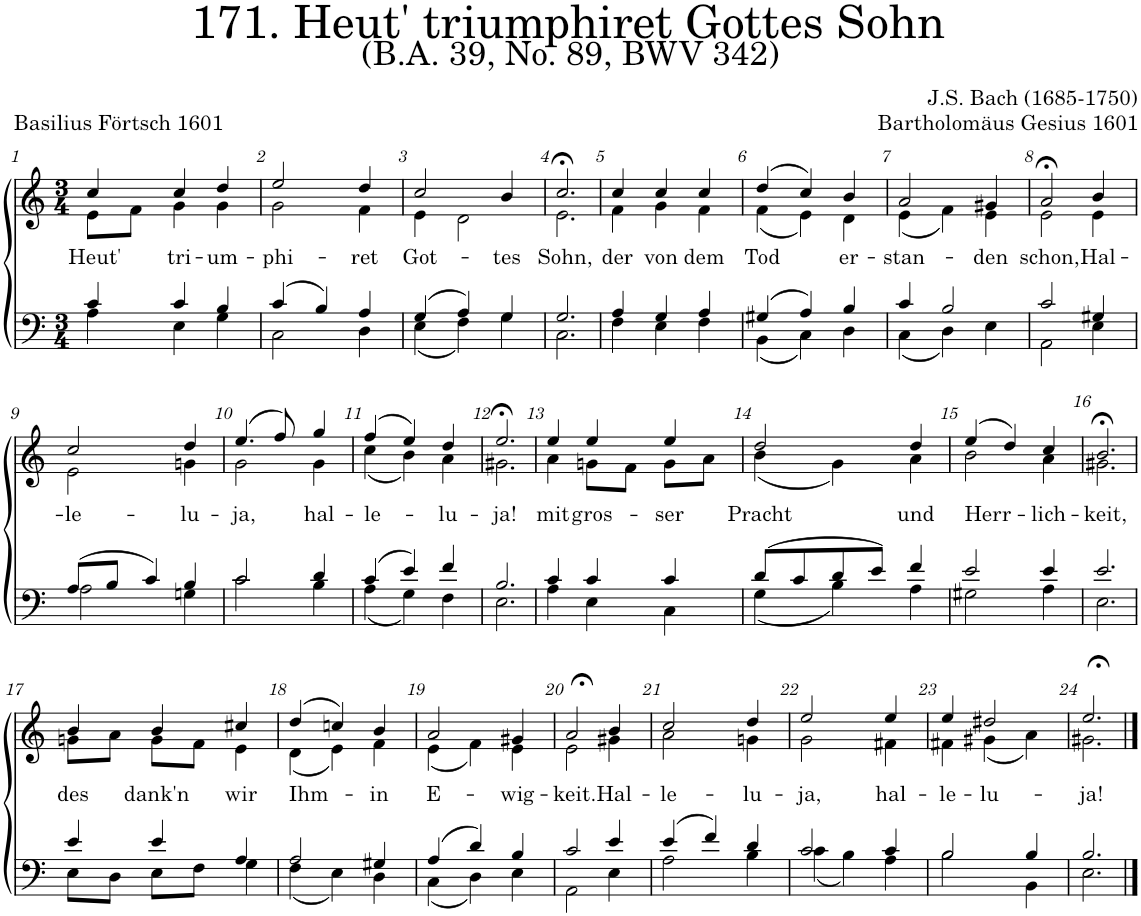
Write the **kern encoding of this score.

**kern	**kern	**text
*part2	*part1	*part1
*staff2	*staff1	*staff1
*I"Tenor/Bass	*I"Soprano/Alto	*
*clefF4	*clefG2	*
*k[]	*k[]	*
*M3/4	*M3/4	*
=1	=1	=1
*^	*	*
!	!	!	!LO:LY:b
*	*	*^	*
4c/	4A\	4cc/	8e\L	Heut'
.	.	.	8f\J	.
!	!	!	!	!LO:LY:b
4c/	4E\	4cc/	4g\	tri-
!	!	!	!	!LO:LY:b
4B/	4G\	4dd/	4g\	-um-
=2	=2	=2	=2	=2
!	!	!	!	!LO:LY:b
(4c/	2C\	2ee/	2g\	-phi-
4B/)	.	.	.	.
!	!	!	!	!LO:LY:b
4A/	4D\	4dd/	4f\	-ret
=3	=3	=3	=3	=3
!	!	!	!	!LO:LY:b
(4G/	(4E\	2cc/	4e\	Got-
4A/)	4F\)	.	2d\	.
!	!	!	!	!LO:LY:b
4G/	4G\	4b/	.	-tes
=4	=4	=4	=4	=4
!	!	!	!	!LO:LY:b
2.G/	2.C\	2.cc;<,/	2.e\	Sohn,
=5	=5	=5	=5	=5
!	!	!	!	!LO:LY:b
4A/	4F\	4cc/	4f\	der
!	!	!	!	!LO:LY:b
4G/	4E\	4cc/	4g\	von
!	!	!	!	!LO:LY:b
4A/	4F\	4cc/	4f\	dem
=6	=6	=6	=6	=6
!	!	!	!	!LO:LY:b
(4G#X/	(4BB\	(4dd/	(4f\	Tod
4A/)	4C\)	4cc/)	4e\)	.
!	!	!	!	!LO:LY:b
4B/	4D\	4b/	4d\	er-
=7	=7	=7	=7	=7
!	!	!	!	!LO:LY:b
4c/	(4C\	2a/	(4e\	-stan-
2B/	4D\)	.	4f\)	.
!	!	!	!	!LO:LY:b
.	4E\	4g#X/	4e\	-den
=8	=8	=8	=8	=8
!	!	!	!	!LO:LY:b
2c/	2AA\	2a;<,/	2e\	schon,
!	!	!	!	!LO:LY:b
4G#X/	4E\	4b/	4e\	Hal-
!!LO:LB:g=z	!!
=9	=9	=9	=9	=9
!	!	!	!	!LO:LY:b
(8A/L	2A\	2cc/	2e\	-le-
8B/J	.	.	.	.
4c/)	.	.	.	.
!	!	!	!	!LO:LY:b
4B/	4Gn\	4dd/	4gn\	-lu-
=10	=10	=10	=10	=10
!	!	!	!	!LO:LY:b
2c/	2c\	(4.ee/	2g\	-ja,
.	.	8ff/)	.	.
!	!	!	!	!LO:LY:b
4d/	4B\	4gg/	4g\	hal-
=11	=11	=11	=11	=11
!	!	!	!	!LO:LY:b
(4c/	(4A\	(4ff/	(4cc\	-le-
4e/)	4G\)	4ee/)	4b\)	.
!	!	!	!	!LO:LY:b
4f/	4F\	4dd/	4a\	-lu-
=12	=12	=12	=12	=12
!	!	!	!	!LO:LY:b
2.B/	2.E\	2.ee;<,/	2.g#X\	-ja!
=13	=13	=13	=13	=13
!	!	!	!	!LO:LY:b
4c/	4A\	4ee;</	4a\	mit
!	!	!	!	!LO:LY:b
4c/	4E\	4ee/	8gn\L	gros-
.	.	.	8f\J	.
!	!	!	!	!LO:LY:b
4c/	4C\	4ee/	8g\L	-ser
.	.	.	8a\J	.
=14	=14	=14	=14	=14
!	!	!	!	!LO:LY:b
(8d/L	(4G\	2dd/	(4b\	Pracht
8c/	.	.	.	.
8d/	4B\)	.	4g\)	.
8e/J)	.	.	.	.
!	!	!	!	!LO:LY:b
4f/	4A\	4dd/	4a\	und
=15	=15	=15	=15	=15
!	!	!	!	!LO:LY:b
2e/	2G#X\	(4ee/	2b\	Herr-
.	.	4dd/)	.	.
!	!	!	!	!LO:LY:b
4e/	4A\	4cc/	4a\	-lich-
=16	=16	=16	=16	=16
!	!	!	!	!LO:LY:b
2.e/	2.E\	2.b;<,/	2.g#X\	-keit,
!!LO:LB:g=z	!!
=17	=17	=17	=17	=17
!	!	!	!	!LO:LY:b
4e/	8E\L	4b/	8gn\L	des
.	8D\J	.	8a\J	.
!	!	!	!	!LO:LY:b
4e/	8E\L	4b/	8g\L	dank'n
.	8F\J	.	8f\J	.
!	!	!	!	!LO:LY:b
4A/	4G\	4cc#X/	4e\	wir
=18	=18	=18	=18	=18
!	!	!	!	!LO:LY:b
2A/	(4F\	(4dd/	(4d\	Ihm-
.	4E\)	4ccn/)	4e\)	.
!	!	!	!	!LO:LY:b
4G#X/	4D\	4b/	4f\	-in
=19	=19	=19	=19	=19
!	!	!	!	!LO:LY:b
(4A/	(4C\	2a/	(4e\	E-
4d/)	4D\)	.	4f\)	.
!	!	!	!	!LO:LY:b
4B/	4E\	4g#X/	4e\	wig-
=20	=20	=20	=20	=20
!	!	!	!	!LO:LY:b
2c/	2AA\	2a;<,/	2e\	-keit.
!	!	!	!	!LO:LY:b
4e/	4E\	4b/	4g#X\	Hal-
=21	=21	=21	=21	=21
!	!	!	!	!LO:LY:b
(4e/	2A\	2cc/	2a\	-le-
4f/)	.	.	.	.
!	!	!	!	!LO:LY:b
4d/	4B\	4dd/	4gn\	-lu-
=22	=22	=22	=22	=22
!	!	!	!	!LO:LY:b
2c/	(4c\	2ee/	2g\	-ja,
.	4B\)	.	.	.
!	!	!	!	!LO:LY:b
4c/	4A\	4ee/	4f#X\	hal-
=23	=23	=23	=23	=23
!	!	!	!	!LO:LY:b
2B/	2B\	4ee/	4f#X\	-le-
!	!	!	!	!LO:LY:b
.	.	2dd#X/	(4g#X\	-lu-
4B/	4BB\	.	4a\)	.
=24	=24	=24	=24	=24
!	!	!	!	!LO:LY:b
2.B/	2.E\	2.ee;</	2.g#X\	-ja!
*v	*v	*	*	*
*	*v	*v	*
==	==	==
*-	*-	*-
